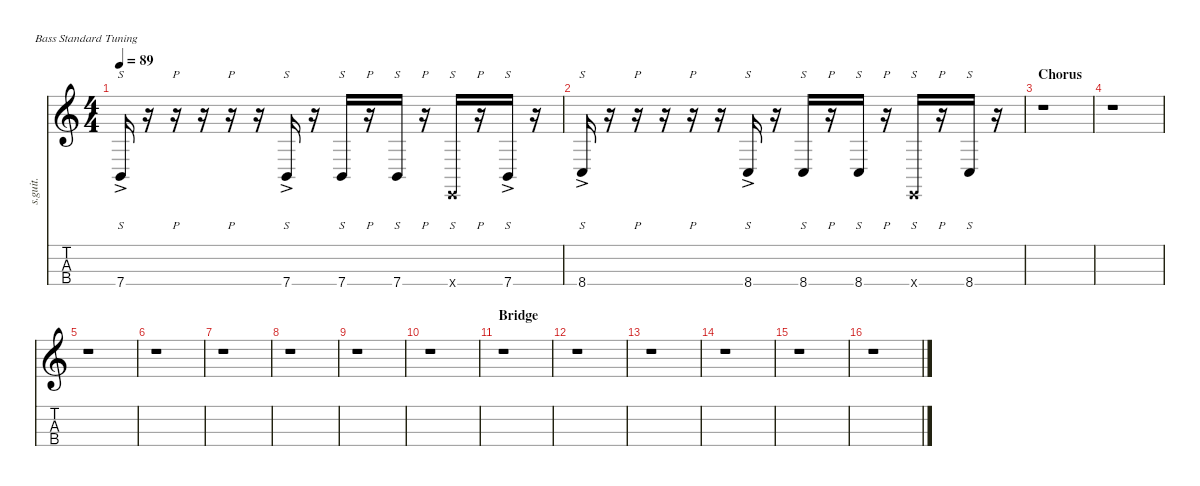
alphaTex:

\defaultSystemsLayout 4
\hideDynamics
\bracketExtendMode nobrackets
\track ("Flea - Slap Overdub" "s.guit.") {instrument slapbass1}
\staff {score tabs}
\tuning (G2 D2 A1 E1)
\ts (4 4)
\tempo 89
\clef g2
\ks c
7.4{ac}.16{s lyrics (0 "") lyrics (1 "") lyrics (2 "") lyrics (3 "") lyrics (4 "") dy f} r.16 r.16{p} r.16 r.16{p} r.16 7.4{ac}.16{s lyrics (0 "") lyrics (1 "") lyrics (2 "") lyrics (3 "") lyrics (4 "")} r.16 7.4.16{s lyrics (0 "") lyrics (1 "") lyrics (2 "") lyrics (3 "") lyrics (4 "")} r.16{p} 7.4.16{s lyrics (0 "") lyrics (1 "") lyrics (2 "") lyrics (3 "") lyrics (4 "")} r.16{p} 0.4{x}.16{s lyrics (0 "") lyrics (1 "") lyrics (2 "") lyrics (3 "") lyrics (4 "")} r.16{p} 7.4{ac}.16{s lyrics (0 "") lyrics (1 "") lyrics (2 "") lyrics (3 "") lyrics (4 "")} r.16 |
8.4{ac}.16{s lyrics (0 "") lyrics (1 "") lyrics (2 "") lyrics (3 "") lyrics (4 "")} r.16 r.16{p} r.16 r.16{p} r.16 8.4{ac}.16{s lyrics (0 "") lyrics (1 "") lyrics (2 "") lyrics (3 "") lyrics (4 "")} r.16 8.4.16{s lyrics (0 "") lyrics (1 "") lyrics (2 "") lyrics (3 "") lyrics (4 "")} r.16{p} 8.4.16{s lyrics (0 "") lyrics (1 "") lyrics (2 "") lyrics (3 "") lyrics (4 "")} r.16{p} 0.4{x}.16{s lyrics (0 "") lyrics (1 "") lyrics (2 "") lyrics (3 "") lyrics (4 "")} r.16{p} 8.4.16{s lyrics (0 "") lyrics (1 "") lyrics (2 "") lyrics (3 "") lyrics (4 "")} r.16 |
\section ("" "Chorus")
r.1 |
r.1 |
r.1 |
r.1 |
r.1 |
r.1 |
r.1 |
r.1 |
\section ("" "Bridge")
r.1 |
r.1 |
r.1 |
r.1 |
r.1 |
r.1
